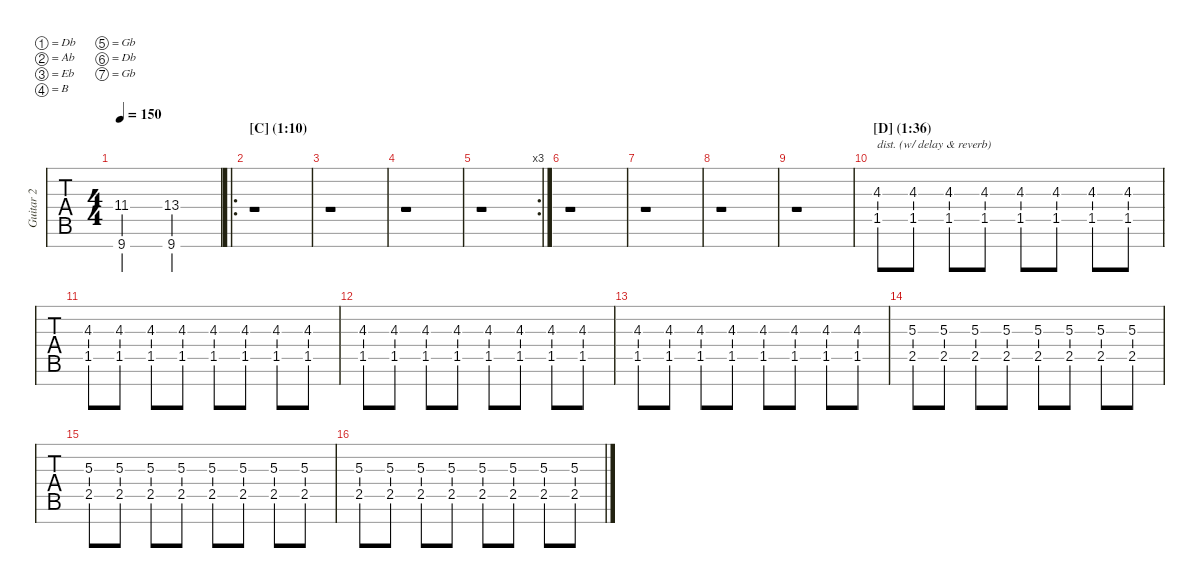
\defaultSystemsLayout 4
\hideDynamics
\bracketExtendMode nobrackets
\multiTrackTrackNamePolicy allsystems
\firstSystemTrackNameMode fullname
\otherSystemsTrackNameMode fullname
\otherSystemsTrackNameOrientation horizontal
\track ("Guitar 2" "Gtr. 2") {instrument overdrivenguitar}
\staff {tabs}
\tuning (Db4 Ab3 Eb3 B2 Gb2 Db2 Gb1)
\ts (4 4)
\scale
0.997563
\tempo 150
\accidentals auto
\clef g2
\ottava regular
\simile none
\ks c
(9.7{acc #} 11.4{acc #}).2{dy mf} (9.7{acc #} 13.4).2 |
\ro
\section ("" "[C] (1:10)")
\scale
1.00051 r.1 |
\scale
1.00246 r.1 |
\scale
0.99977 r.1 |
\rc 3
\scale
0.997258 r.1 |
\scale
1.00267 r.1 |
\scale
0.999982 r.1 |
\scale
0.999982 r.1 |
\scale
0.997362 r.1 |
\section ("" "[D] (1:36)")
\scale
0.999038 (4.3 1.5).8{txt "dist. (w/ delay & reverb)" instrument overdrivenguitar} (4.3 1.5).8 (4.3 1.5).8 (4.3 1.5).8 (4.3 1.5).8 (4.3 1.5).8 (4.3 1.5).8 (4.3 1.5).8 |
\scale
1.00442 (4.3 1.5).8 (4.3 1.5).8 (4.3 1.5).8 (4.3 1.5).8 (4.3 1.5).8 (4.3 1.5).8 (4.3 1.5).8 (4.3 1.5).8 |
\scale
1.00173 (4.3 1.5).8 (4.3 1.5).8 (4.3 1.5).8 (4.3 1.5).8 (4.3 1.5).8 (4.3 1.5).8 (4.3 1.5).8 (4.3 1.5).8 |
\scale
0.994809 (4.3 1.5).8 (4.3 1.5).8 (4.3 1.5).8 (4.3 1.5).8 (4.3 1.5).8 (4.3 1.5).8 (4.3 1.5).8 (4.3 1.5).8 |
\scale
0.999823 (5.3{acc #} 2.5{acc #}).8 (5.3{acc #} 2.5{acc #}).8 (5.3{acc #} 2.5{acc #}).8 (5.3{acc #} 2.5{acc #}).8 (5.3{acc #} 2.5{acc #}).8 (5.3{acc #} 2.5{acc #}).8 (5.3{acc #} 2.5{acc #}).8 (5.3{acc #} 2.5{acc #}).8 |
\scale
1.00252 (5.3{acc #} 2.5{acc #}).8 (5.3{acc #} 2.5{acc #}).8 (5.3{acc #} 2.5{acc #}).8 (5.3{acc #} 2.5{acc #}).8 (5.3{acc #} 2.5{acc #}).8 (5.3{acc #} 2.5{acc #}).8 (5.3{acc #} 2.5{acc #}).8 (5.3{acc #} 2.5{acc #}).8 |
\scale
1.00252 (5.3{acc #} 2.5{acc #}).8 (5.3{acc #} 2.5{acc #}).8 (5.3{acc #} 2.5{acc #}).8 (5.3{acc #} 2.5{acc #}).8 (5.3{acc #} 2.5{acc #}).8 (5.3{acc #} 2.5{acc #}).8 (5.3{acc #} 2.5{acc #}).8 (5.3{acc #} 2.5{acc #}).8
